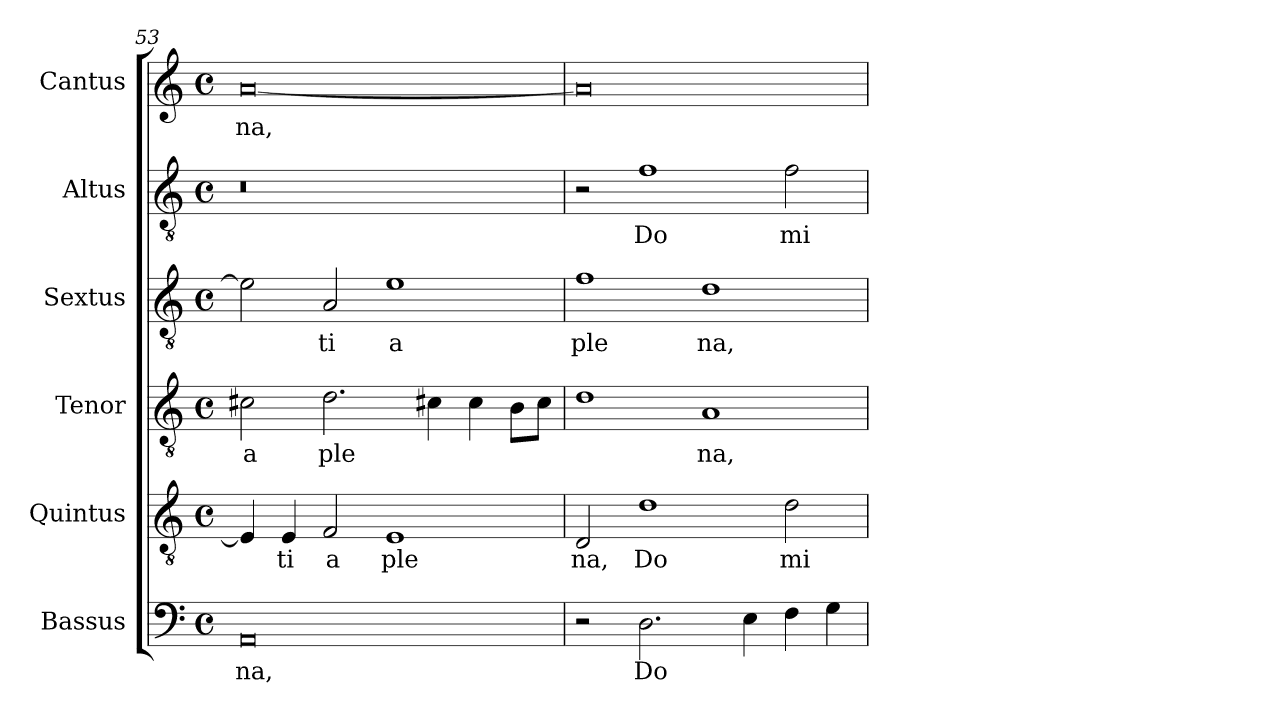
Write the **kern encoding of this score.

**kern	**text	**kern	**text	**kern	**text	**kern	**text	**kern	**text	**kern	**text
*part6	*part6	*part5	*part5	*part4	*part4	*part3	*part3	*part2	*part2	*part1	*part1
*staff6	*staff6	*staff5	*staff5	*staff4	*staff4	*staff3	*staff3	*staff2	*staff2	*staff1	*staff1
*I"Bassus	*	*I"Quintus	*	*I"Tenor	*	*I"Sextus	*	*I"Altus	*	*I"Cantus	*
*clefF4	*	*clefGv2	*	*clefGv2	*	*clefGv2	*	*clefGv2	*	*clefG2	*
*	*	*	*	*k[]	*	*	*	*	*	*	*
*	*	*	*	*C:	*	*	*	*	*	*	*
*M4/4	*	*M4/4	*	*M4/4	*	*M4/4	*	*M4/4	*	*M4/4	*
*met(c)	*	*met(c)	*	*met(c)	*	*met(c)	*	*met(c)	*	*met(c)	*
=53	=53	=53	=53	=53	=53	=53	=53	=53	=53	=53	=53
!	!LO:LY:b:cj	!	!	!	!LO:LY:b:cj	!	!	!	!	!	!LO:LY:b:cj
0AA	na,	4E/]	.	2c#X\	a	2e\]	.	0r	.	[<0a	na,
!	!	!	!LO:LY:b:cj	!	!	!	!	!	!	!	!
.	.	4E/	ti	.	.	.	.	.	.	.	.
!	!	!	!LO:LY:b:cj	!	!LO:LY:b	!	!LO:LY:b:cj	!	!	!	!
.	.	2F/	a	2.d\	ple	2A/	ti	.	.	.	.
!	!	!	!LO:LY:b:cj	!	!	!	!LO:LY:b:cj	!	!	!	!
.	.	1E	ple	.	.	1e	a	.	.	.	.
.	.	.	.	4c#X\	.	.	.	.	.	.	.
.	.	.	.	4c#\	.	.	.	.	.	.	.
.	.	.	.	8B\L	.	.	.	.	.	.	.
.	.	.	.	8c#\J	.	.	.	.	.	.	.
=54	=54	=54	=54	=54	=54	=54	=54	=54	=54	=54	=54
!	!	!	!LO:LY:b:cj	!	!	!	!LO:LY:b:cj	!	!	!	!
2r	.	2D/	na,	1d	.	1f	ple	2r	.	0a]	.
!	!LO:LY:b	!	!LO:LY:b:cj	!	!	!	!	!	!LO:LY:b:cj	!	!
2.D\	Do	1d	Do	.	.	.	.	1f	Do	.	.
!	!	!	!	!	!LO:LY:b:cj	!	!LO:LY:b:cj	!	!	!	!
.	.	.	.	1A	na,	1d	na,	.	.	.	.
4E\	.	.	.	.	.	.	.	.	.	.	.
!	!	!	!LO:LY:b:cj	!	!	!	!	!	!LO:LY:b:cj	!	!
4F\	.	2d\	mi	.	.	.	.	2f\	mi	.	.
4G\	.	.	.	.	.	.	.	.	.	.	.
=	=	=	=	=	=	=	=	=	=	=	=
*-	*-	*-	*-	*-	*-	*-	*-	*-	*-	*-	*-
